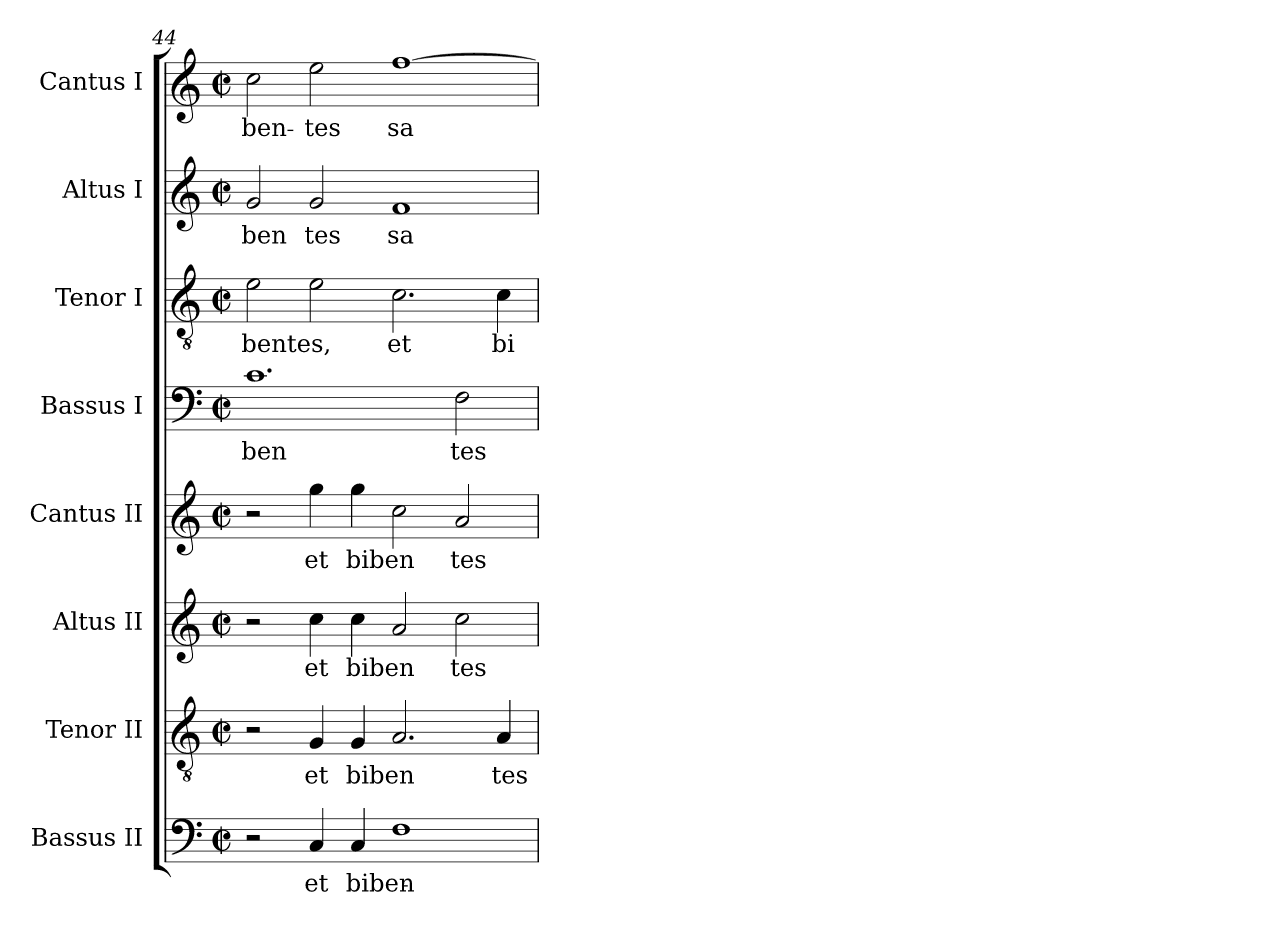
**kern	**text	**kern	**text	**kern	**text	**kern	**text	**kern	**text	**kern	**text	**kern	**text	**kern	**text
*part8	*part8	*part7	*part7	*part6	*part6	*part5	*part5	*part4	*part4	*part3	*part3	*part2	*part2	*part1	*part1
*staff8	*staff8	*staff7	*staff7	*staff6	*staff6	*staff5	*staff5	*staff4	*staff4	*staff3	*staff3	*staff2	*staff2	*staff1	*staff1
*I"Bassus II	*	*I"Tenor II	*	*I"Altus II	*	*I"Cantus II	*	*I"Bassus I	*	*I"Tenor I	*	*I"Altus I	*	*I"Cantus I	*
*clefF4	*	*clefGv2	*	*clefG2	*	*clefG2	*	*clefF4	*	*clefGv2	*	*clefG2	*	*clefG2	*
*M2/2	*	*M2/2	*	*M2/2	*	*M2/2	*	*M2/2	*	*M2/2	*	*M2/2	*	*M2/2	*
*met(c|)	*	*met(c|)	*	*met(c|)	*	*met(c|)	*	*met(c|)	*	*met(c|)	*	*met(c|)	*	*met(c|)	*
=44	=44	=44	=44	=44	=44	=44	=44	=44	=44	=44	=44	=44	=44	=44	=44
!	!	!	!	!	!	!	!	!	!LO:LY:b:cj	!	!LO:LY:b:cj	!	!LO:LY:b:cj	!	!LO:LY:b:cj
2r	.	2r	.	2r	.	2r	.	1.c	ben	2e\	bentes,	2g/	ben	2cc\	-ben-
!	!LO:LY:b:cj	!	!LO:LY:b:cj	!	!LO:LY:b:cj	!	!LO:LY:b:cj	!	!	!	!	!	!LO:LY:b:cj	!	!LO:LY:b:cj
4C/	et	4G/	et	4cc\	et	4gg\	et	.	.	2e\	.	2g/	tes	2ee\	-tes
!	!LO:LY:b	!	!LO:LY:b	!	!LO:LY:b	!	!LO:LY:b	!	!	!	!	!	!	!	!
4C/	biben-	4G/	biben	4cc\	biben	4gg\	biben	.	.	.	.	.	.	.	.
!	!	!	!	!	!	!	!	!	!	!	!LO:LY:b:cj	!	!LO:LY:b:cj	!	!LO:LY:b:cj
1F	.	2.A/	.	2a/	.	2cc\	.	.	.	2.c\	et	1f	sa	[>1ff	sa-
!	!	!	!	!	!LO:LY:b:cj	!	!LO:LY:b:cj	!	!LO:LY:b:cj	!	!	!	!	!	!
.	.	.	.	2cc\	tes	2a/	tes	2F\	tes	.	.	.	.	.	.
!	!	!	!LO:LY:b:cj	!	!	!	!	!	!	!	!LO:LY:b:cj	!	!	!	!
.	.	4A/	tes	.	.	.	.	.	.	4c\	bi	.	.	.	.
=	=	=	=	=	=	=	=	=	=	=	=	=	=	=	=
*-	*-	*-	*-	*-	*-	*-	*-	*-	*-	*-	*-	*-	*-	*-	*-
